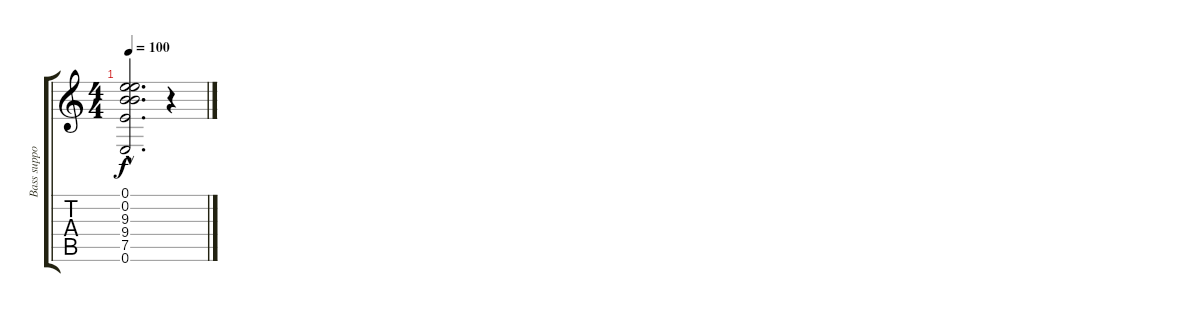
\track ("Bass support" "Bass suppo") {instrument overdrivenguitar}
\staff {score tabs}
\tuning (E4 B3 G3 D3 A2 E2) {hide}
\ts (4 4)
\tempo 100
\clef g2
\ks c
(0.1{hac} 0.2{hac} 9.3{hac} 9.4{hac} 7.5{hac} 0.6{hac}).2{d dy f} r.4
